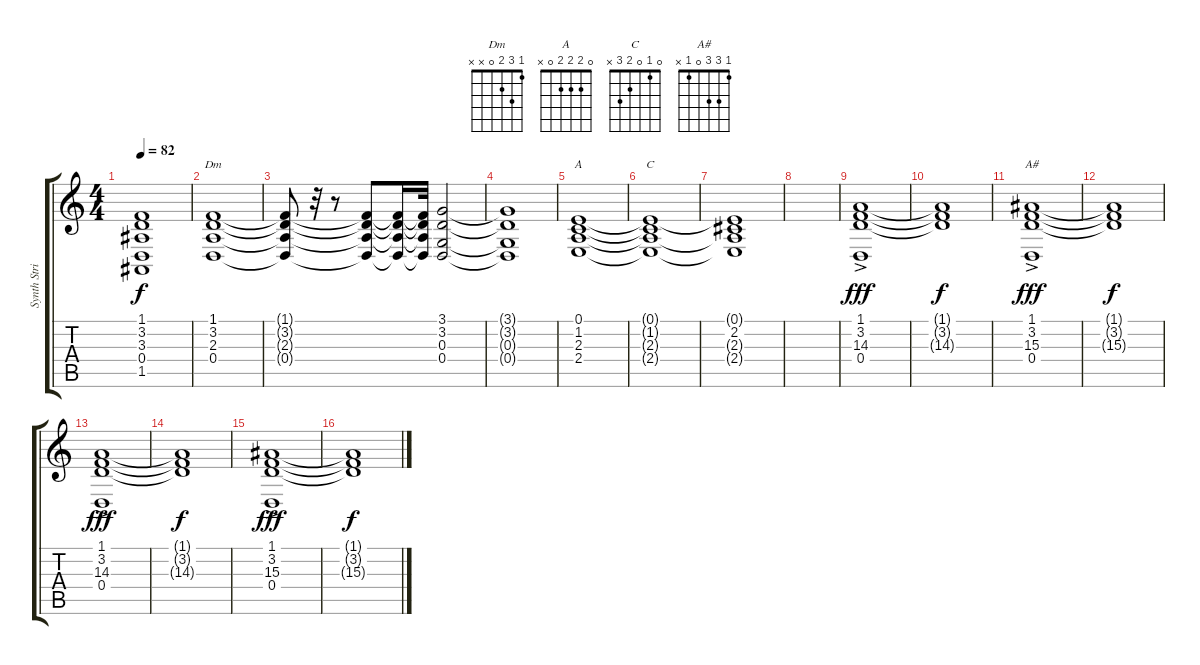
\track ("Synth Strings" "Synth Stri") {instrument synthstrings1}
\staff {score tabs}
\tuning (E4 B3 G3 D3 A2 E2) {hide}
\chord ("Dm" 1 3 2 0 x x)
\chord ("A" 0 2 2 2 0 x)
\chord ("C" 0 1 0 2 3 x)
\chord ("A#" 1 3 3 0 1 x)
\ts (4 4)
\tempo 82
\clef g2
\ks c
(1.1{t} 3.2{t} 3.3{t} 0.4{t} 1.5{t}).1{dy f} |
(1.1 3.2 2.3 0.4).1{ch "Dm"} |
(1.1{t} 3.2{t} 2.3{t} 0.4{t}).8 r.32 r.8 (1.1{t} 3.2{t} 2.3{t} 0.4{t}).8 (1.1{t} 3.2{t} 2.3{t} 0.4{t}).16 (1.1{t} 3.2{t} 2.3{t} 0.4{t}).32 (3.1 3.2 0.3 0.4).2 |
(3.1{t} 3.2{t} 0.3{t} 0.4{t}).1 |
(0.1 1.2 2.3 2.4).1{ch "A"} |
(0.1{t} 1.2{t} 2.3{t} 2.4{t}).1{ch "C"} |
(0.1{t} 2.2 2.3{t} 2.4{t}).1 |
|
(1.1 3.2 14.3{ac} 0.4).1{dy fff} |
(1.1{t} 3.2{t} 14.3{t}).1{dy f} |
(1.1 3.2 15.3{ac} 0.4).1{ch "A#" dy fff} |
(1.1{t} 3.2{t} 15.3{t}).1{dy f} |
(1.1 3.2 14.3{ac} 0.4).1{dy fff} |
(1.1{t} 3.2{t} 14.3{t}).1{dy f} |
(1.1 3.2 15.3{ac} 0.4).1{dy fff} |
(1.1{t} 3.2{t} 15.3{t}).1{dy f}
